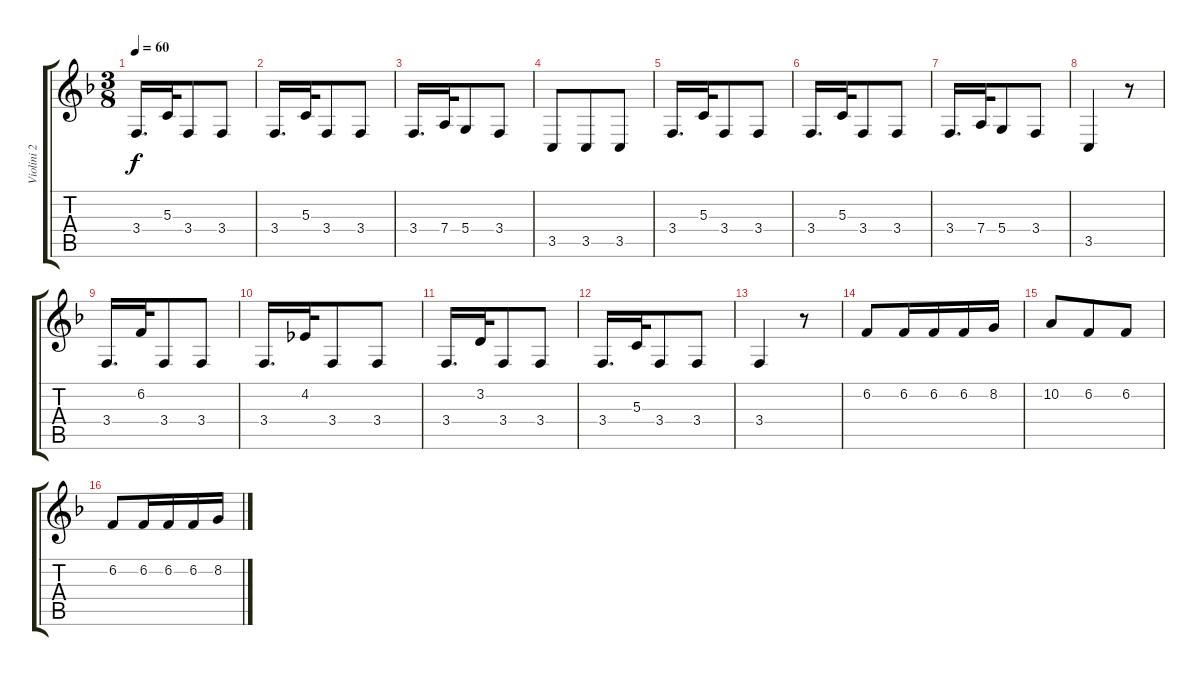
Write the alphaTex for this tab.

\track ("Violini 2" "Violini 2") {instrument violin}
\staff {score tabs}
\tuning (E4 B3 G3 D3 A2 E2) {hide}
\ts (3 8)
\tempo 60
\clef g2
\ks f
3.4.16{d dy f instrument violin} 5.3.32 3.4.8 3.4.8 |
3.4.16{d} 5.3.32 3.4.8 3.4.8 |
3.4.16{d} 7.4.32 5.4.8 3.4.8 |
3.5.8 3.5.8 3.5.8 |
3.4.16{d} 5.3.32 3.4.8 3.4.8 |
3.4.16{d} 5.3.32 3.4.8 3.4.8 |
3.4.16{d} 7.4.32 5.4.8 3.4.8 |
3.5.4 r.8 |
3.4.16{d} 6.2.32 3.4.8 3.4.8 |
3.4.16{d} 4.2.32 3.4.8 3.4.8 |
3.4.16{d} 3.2.32 3.4.8 3.4.8 |
3.4.16{d} 5.3.32 3.4.8 3.4.8 |
3.4.4 r.8 |
6.2.8 6.2.16 6.2.16 6.2.16 8.2.16 |
10.2.8 6.2.8 6.2.8 |
6.2.8 6.2.16 6.2.16 6.2.16 8.2.16
